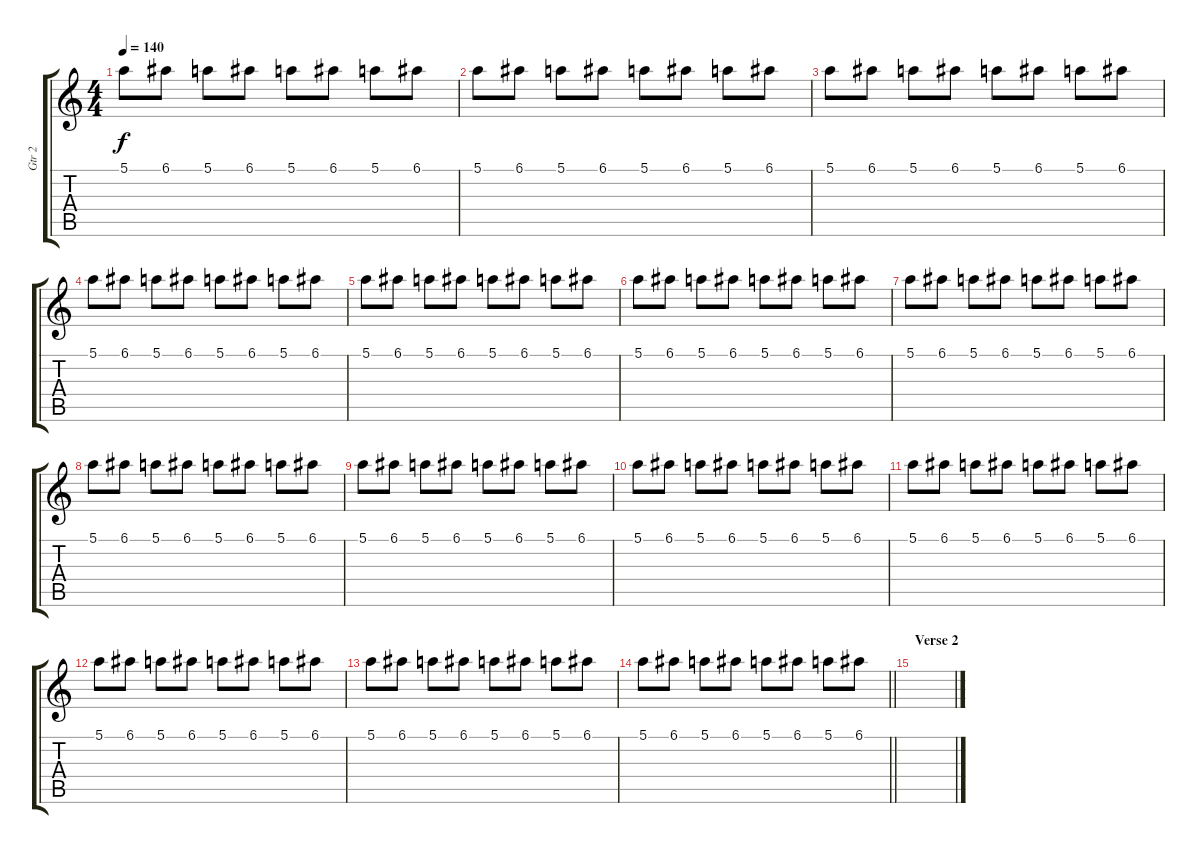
\track ("Gtr 2" "Gtr 2") {instrument overdrivenguitar}
\staff {score tabs}
\tuning (E4 B3 G3 D3 A2 D2) {hide}
\ts (4 4)
\tempo 140
\clef g2
\ks c
5.1.8{dy f} 6.1.8 5.1.8 6.1.8 5.1.8 6.1.8 5.1.8 6.1.8 |
5.1.8 6.1.8 5.1.8 6.1.8 5.1.8 6.1.8 5.1.8 6.1.8 |
5.1.8 6.1.8 5.1.8 6.1.8 5.1.8 6.1.8 5.1.8 6.1.8 |
5.1.8 6.1.8 5.1.8 6.1.8 5.1.8 6.1.8 5.1.8 6.1.8 |
5.1.8 6.1.8 5.1.8 6.1.8 5.1.8 6.1.8 5.1.8 6.1.8 |
5.1.8 6.1.8 5.1.8 6.1.8 5.1.8 6.1.8 5.1.8 6.1.8 |
5.1.8 6.1.8 5.1.8 6.1.8 5.1.8 6.1.8 5.1.8 6.1.8 |
5.1.8 6.1.8 5.1.8 6.1.8 5.1.8 6.1.8 5.1.8 6.1.8 |
5.1.8 6.1.8 5.1.8 6.1.8 5.1.8 6.1.8 5.1.8 6.1.8 |
5.1.8 6.1.8 5.1.8 6.1.8 5.1.8 6.1.8 5.1.8 6.1.8 |
5.1.8 6.1.8 5.1.8 6.1.8 5.1.8 6.1.8 5.1.8 6.1.8 |
5.1.8 6.1.8 5.1.8 6.1.8 5.1.8 6.1.8 5.1.8 6.1.8 |
5.1.8 6.1.8 5.1.8 6.1.8 5.1.8 6.1.8 5.1.8 6.1.8 |
\barLineRight lightlight
5.1.8 6.1.8 5.1.8 6.1.8 5.1.8 6.1.8 5.1.8 6.1.8 |
\section ("" "Verse 2")
